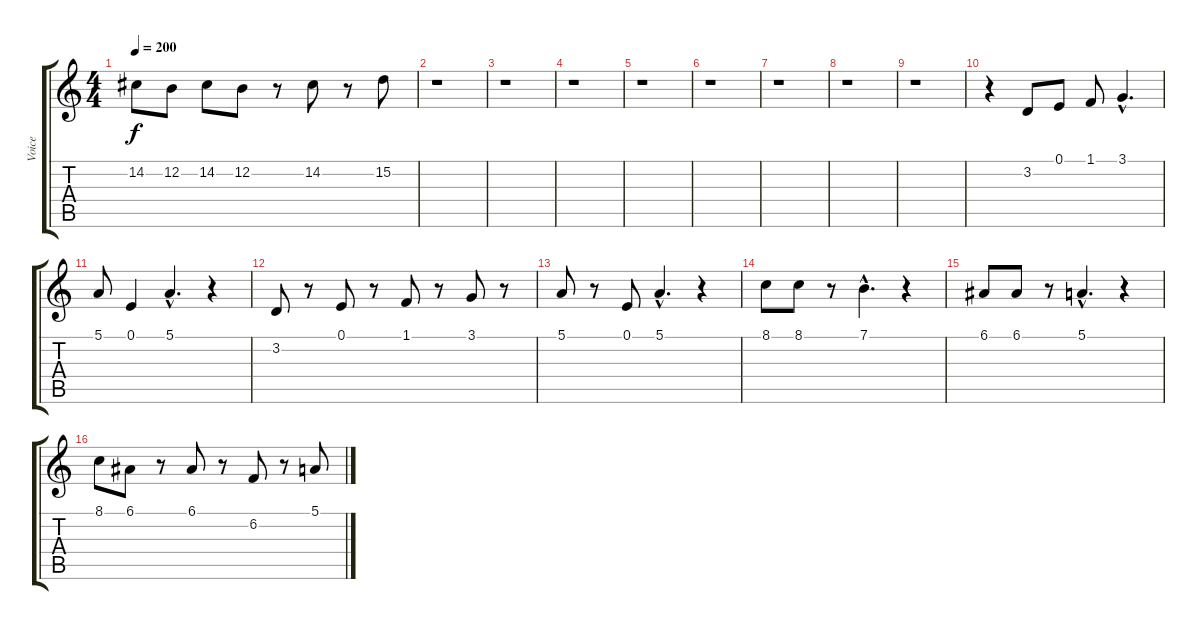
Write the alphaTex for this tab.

\track ("Voice" "Voice") {instrument vibraphone}
\staff {score tabs}
\tuning (E4 B3 G3 D3 A2 E2) {hide}
\ts (4 4)
\tempo 200
\clef g2
\ks c
14.2{t}.8{dy f} 12.2.8 14.2.8 12.2.8 r.8 14.2.8 r.8 15.2.8 |
r.1 |
r.1 |
r.1 |
r.1 |
r.1 |
r.1 |
r.1 |
r.1 |
r.4 3.2.8 0.1.8 1.1.8 3.1{hac}.4{d} |
5.1.8 0.1.4 5.1{hac}.4{d} r.4 |
3.2.8 r.8 0.1.8 r.8 1.1.8 r.8 3.1.8 r.8 |
5.1.8 r.8 0.1.8 5.1{hac}.4{d} r.4 |
8.1.8 8.1.8 r.8 7.1{hac}.4{d} r.4 |
6.1.8 6.1.8 r.8 5.1{hac}.4{d} r.4 |
8.1.8 6.1.8 r.8 6.1.8 r.8 6.2.8 r.8 5.1.8
